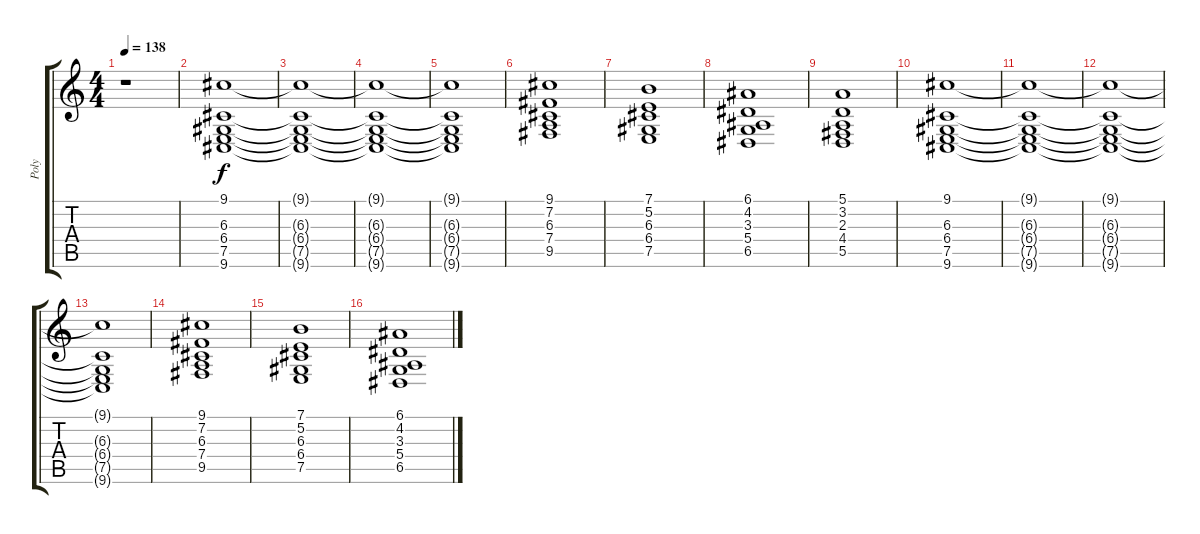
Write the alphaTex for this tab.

\track ("Poly" "Poly") {instrument pad3polysynth}
\staff {score tabs}
\tuning (E4 B3 G3 D3 A2 E2) {hide}
\ts (4 4)
\tempo 138
\clef g2
\ks c
r.1{dy f} |
(9.1 6.3 6.4 7.5 9.6).1 |
(9.1{t} 6.3{t} 6.4{t} 7.5{t} 9.6{t}).1 |
(9.1{t} 6.3{t} 6.4{t} 7.5{t} 9.6{t}).1 |
(9.1{t} 6.3{t} 6.4{t} 7.5{t} 9.6{t}).1 |
(9.1 7.2 6.3 7.4 9.5).1 |
(7.1 5.2 6.3 6.4 7.5).1 |
(6.1 4.2 3.3 5.4 6.5).1 |
(5.1 3.2 2.3 4.4 5.5).1 |
(9.1 6.3 6.4 7.5 9.6).1 |
(9.1{t} 6.3{t} 6.4{t} 7.5{t} 9.6{t}).1 |
(9.1{t} 6.3{t} 6.4{t} 7.5{t} 9.6{t}).1 |
(9.1{t} 6.3{t} 6.4{t} 7.5{t} 9.6{t}).1 |
(9.1 7.2 6.3 7.4 9.5).1 |
(7.1 5.2 6.3 6.4 7.5).1 |
(6.1 4.2 3.3 5.4 6.5).1
